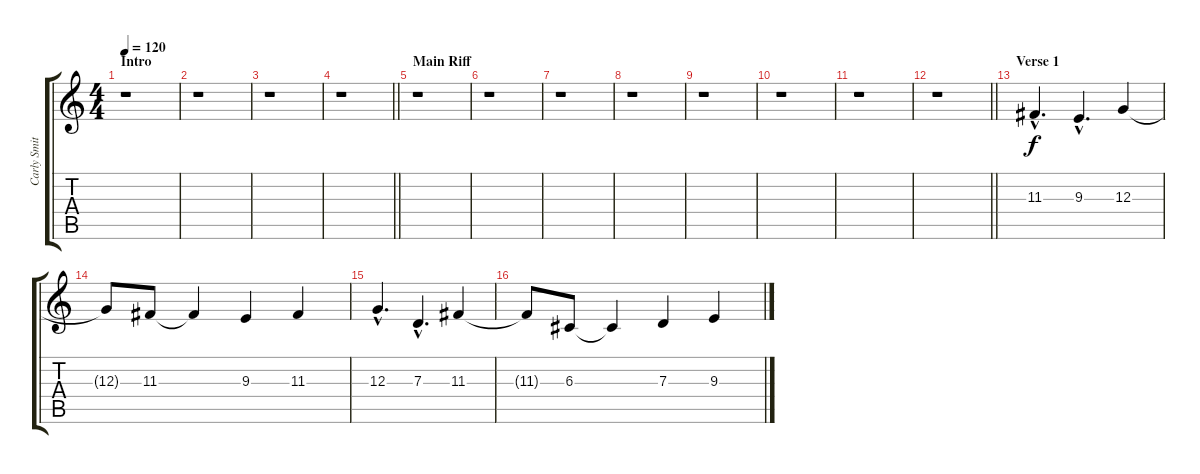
\track ("Carly Smithson" "Carly Smit") {instrument flute}
\staff {score tabs}
\tuning (E4 B3 G3 D3 A2 E2) {hide}
\ts (4 4)
\section ("" "Intro")
\tempo 120
\clef g2
\ks c
r.1{dy f instrument flute} |
r.1 |
r.1 |
\barLineRight lightlight
r.1 |
\section ("" "Main Riff")
r.1 |
r.1 |
r.1 |
r.1 |
r.1 |
r.1 |
r.1 |
\barLineRight lightlight
r.1 |
\section ("" "Verse 1")
11.3{hac}.4{d} 9.3{hac}.4{d} 12.3.4 |
12.3{t}.8 11.3.8 11.3{t}.4 9.3.4 11.3.4 |
12.3{hac}.4{d} 7.3{hac}.4{d} 11.3.4 |
11.3{t}.8 6.3.8 6.3{t}.4 7.3.4 9.3.4
